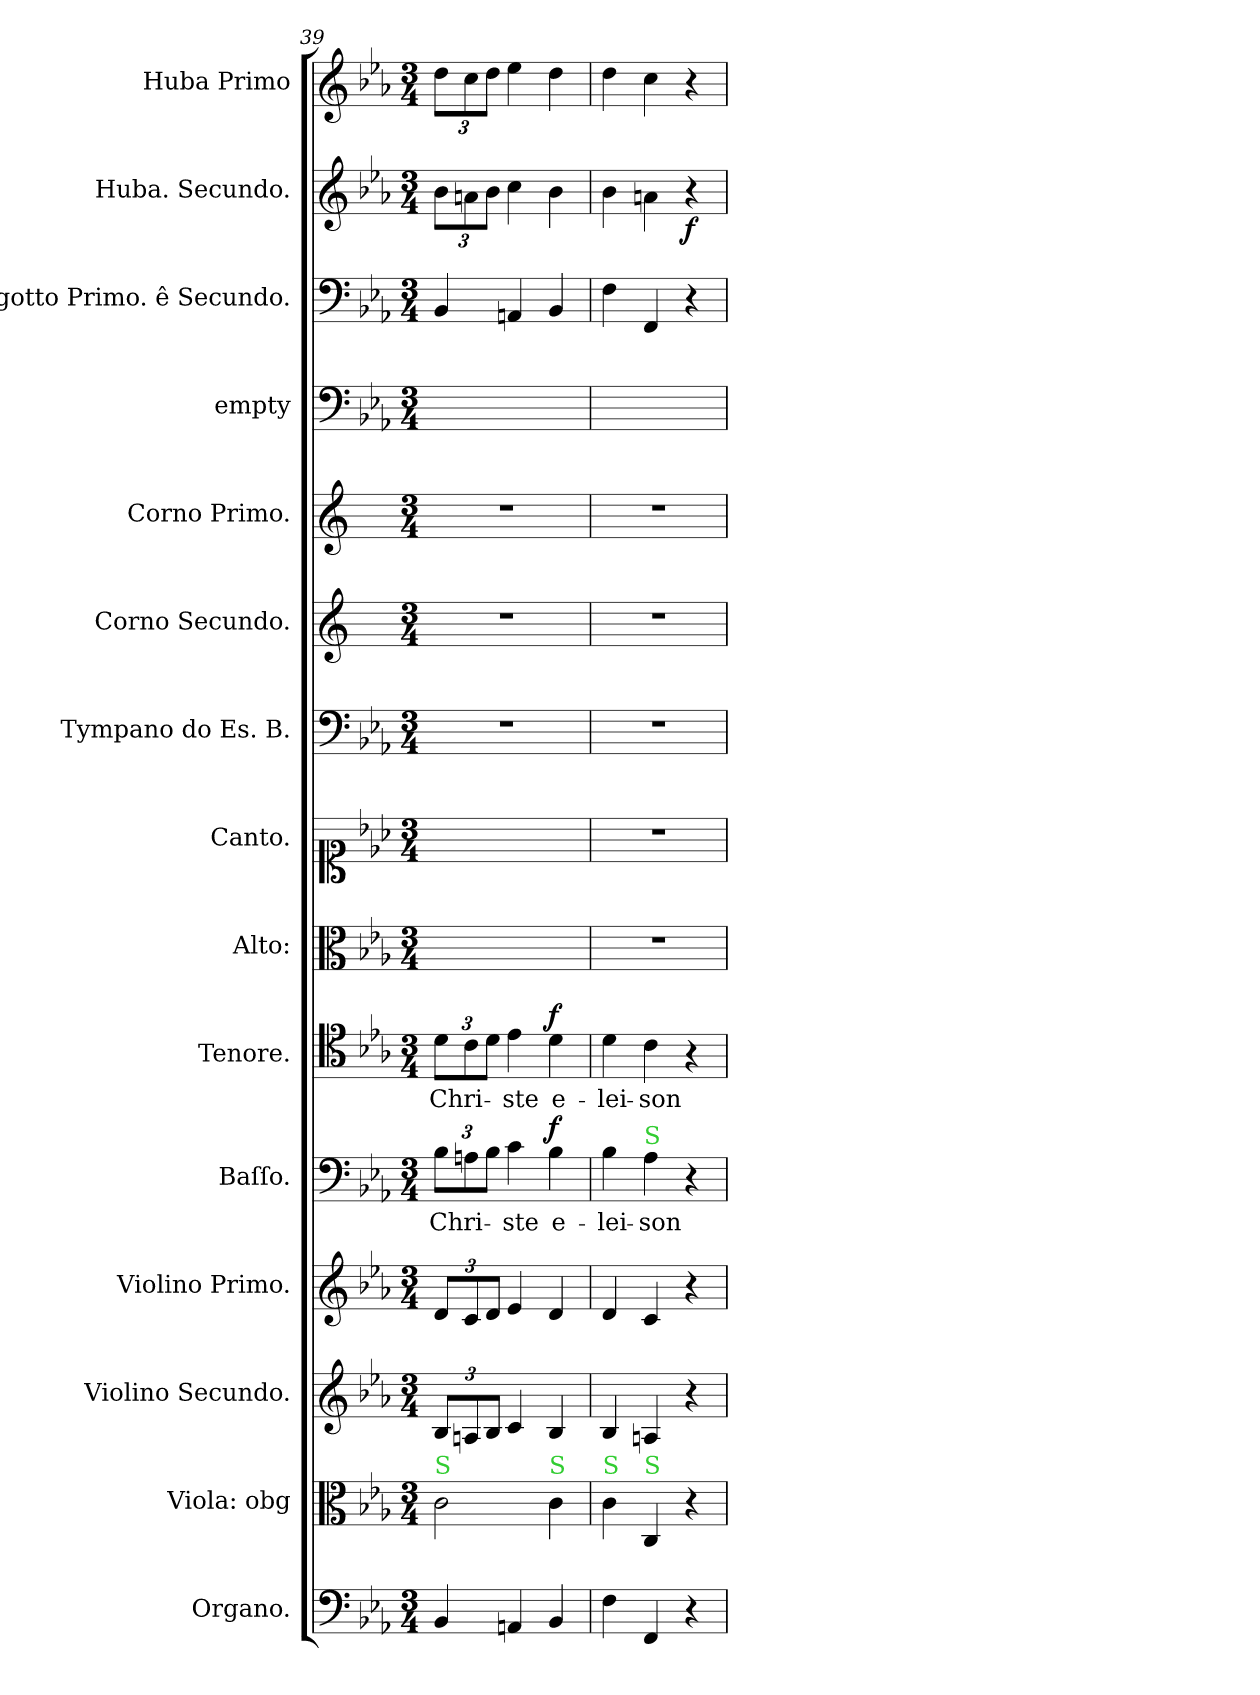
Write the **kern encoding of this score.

**kern	**kern	**kern	**kern	**kern	**text	**dynam	**kern	**text	**dynam	**kern	**kern	**kern	**kern	**kern	**kern	**kern	**kern	**dynam	**kern
*part15	*part14	*part13	*part12	*part11	*part11	*part11	*part10	*part10	*part10	*part9	*part8	*part7	*part6	*part5	*part4	*part3	*part2	*part2	*part1
*staff15	*staff14	*staff13	*staff12	*staff11	*staff11	*staff11	*staff10	*staff10	*staff10	*staff9	*staff8	*staff7	*staff6	*staff5	*staff4	*staff3	*staff2	*staff2	*staff1
*I"Organo.	*I"Viola: obg	*I"Violino Secundo.	*I"Violino Primo.	*I"Baſſo.	*	*	*I"Tenore.	*	*	*I"Alto:	*I"Canto.	*I"Tympano do Es. B.	*I"Corno Secundo.	*I"Corno Primo.	*I"empty	*I"Fagotto Primo. ê Secundo.	*I"Huba. Secundo.	*	*I"Huba Primo
*I'org	*I'vla	*	*I'vl I	*I'B	*	*	*I'T	*	*	*I'A	*I'C	*	*	*I'cor I	*	*	*	*	*
*clefF4	*clefC3	*clefG2	*clefG2	*clefF4	*	*	*clefC4	*	*	*clefC3	*clefC1	*clefF4	*clefG2	*clefG2	*clefF4	*clefF4	*clefG2	*	*clefG2
*	*	*	*	*	*	*	*	*	*	*	*	*	*ITrd5c9	*ITrd5c9	*	*	*	*	*
*k[b-e-a-]	*k[b-e-a-]	*k[b-e-a-]	*k[b-e-a-]	*k[b-e-a-]	*	*	*k[b-e-a-]	*	*	*k[b-e-a-]	*k[b-e-a-]	*k[b-e-a-]	*k[b-e-a-]	*k[b-e-a-]	*k[b-e-a-]	*k[b-e-a-]	*k[b-e-a-]	*	*k[b-e-a-]
*E-:	*E-:	*E-:	*E-:	*E-:	*	*	*E-:	*	*	*E-:	*E-:	*E-:	*E-:	*E-:	*	*	*E-:	*	*E-:
*M3/4	*M3/4	*M3/4	*M3/4	*M3/4	*	*	*M3/4	*	*	*M3/4	*M3/4	*M3/4	*M3/4	*M3/4	*M3/4	*M3/4	*M3/4	*	*M3/4
=39	=39	=39	=39	=39	=39	=39	=39	=39	=39	=39	=39	=39	=39	=39	=39	=39	=39	=39	=39
!	!LO:TX:a:color=limegreen:t=S	!	!	!	!	!	!	!	!	!	!	!	!	!	!	!	!	!	!
4BB-/	2c\	12B-/L	12d/L	12B-\L	Chri-	.	12d\L	Chri-	.	2.ryy	2.ryy	2.r	2.r	2.r	4BB-/yy	4BB-/	12b-\L	.	12dd\L
.	.	12An/	12c/	12An\	.	.	12c\	.	.	.	.	.	.	.	.	.	12an\	.	12cc\
.	.	12B-/J	12d/J	12B-\J	.	.	12d\J	.	.	.	.	.	.	.	.	.	12b-\J	.	12dd\J
4AAn/	.	4c/	4e-/	4c\	-ste	.	4e-\	-ste	.	.	.	.	.	.	4AAn/yy	4AAn/	4cc\	.	4ee-\
!	!LO:TX:a:color=limegreen:t=S	!	!	!	!	!	!	!	!	!	!	!	!	!	!	!	!	!	!
!	!	!	!	!	!	!LO:DY:b	!	!	!LO:DY:b	!	!	!	!	!	!	!	!	!	!
4BB-/	4c\	4B-/	4d/	4B-\	e-	f	4d\	e-	f	.	.	.	.	.	4BB-/yy	4BB-/	4b-\	.	4dd\
=40	=40	=40	=40	=40	=40	=40	=40	=40	=40	=40	=40	=40	=40	=40	=40	=40	=40	=40	=40
!	!LO:TX:a:color=limegreen:t=S	!	!	!	!	!	!	!	!	!	!	!	!	!	!	!	!	!	!
4F\	4c\	4B-/	4d/	4B-\	-lei-	.	4d\	-lei-	.	2.r	2.r	2.r	2.r	2.r	4F\yy	4F\	4b-\	.	4dd\
!	!	!	!	!LO:TX:a:color=limegreen:t=S	!	!	!	!	!	!	!	!	!	!	!	!	!	!	!
!	!LO:TX:a:color=limegreen:t=S	!	!	!	!	!	!	!	!	!	!	!	!	!	!	!	!	!	!
4FF/	4C/	4An/	4c/	4A-\	-son	.	4c\	-son	.	.	.	.	.	.	4FF/yy	4FF/	4an\	.	4cc\
4r	4r	4r	4r	4r	.	.	4r	.	.	.	.	.	.	.	4ryy	4r	4r	f	4r
=	=	=	=	=	=	=	=	=	=	=	=	=	=	=	=	=	=	=	=
*-	*-	*-	*-	*-	*-	*-	*-	*-	*-	*-	*-	*-	*-	*-	*-	*-	*-	*-	*-
